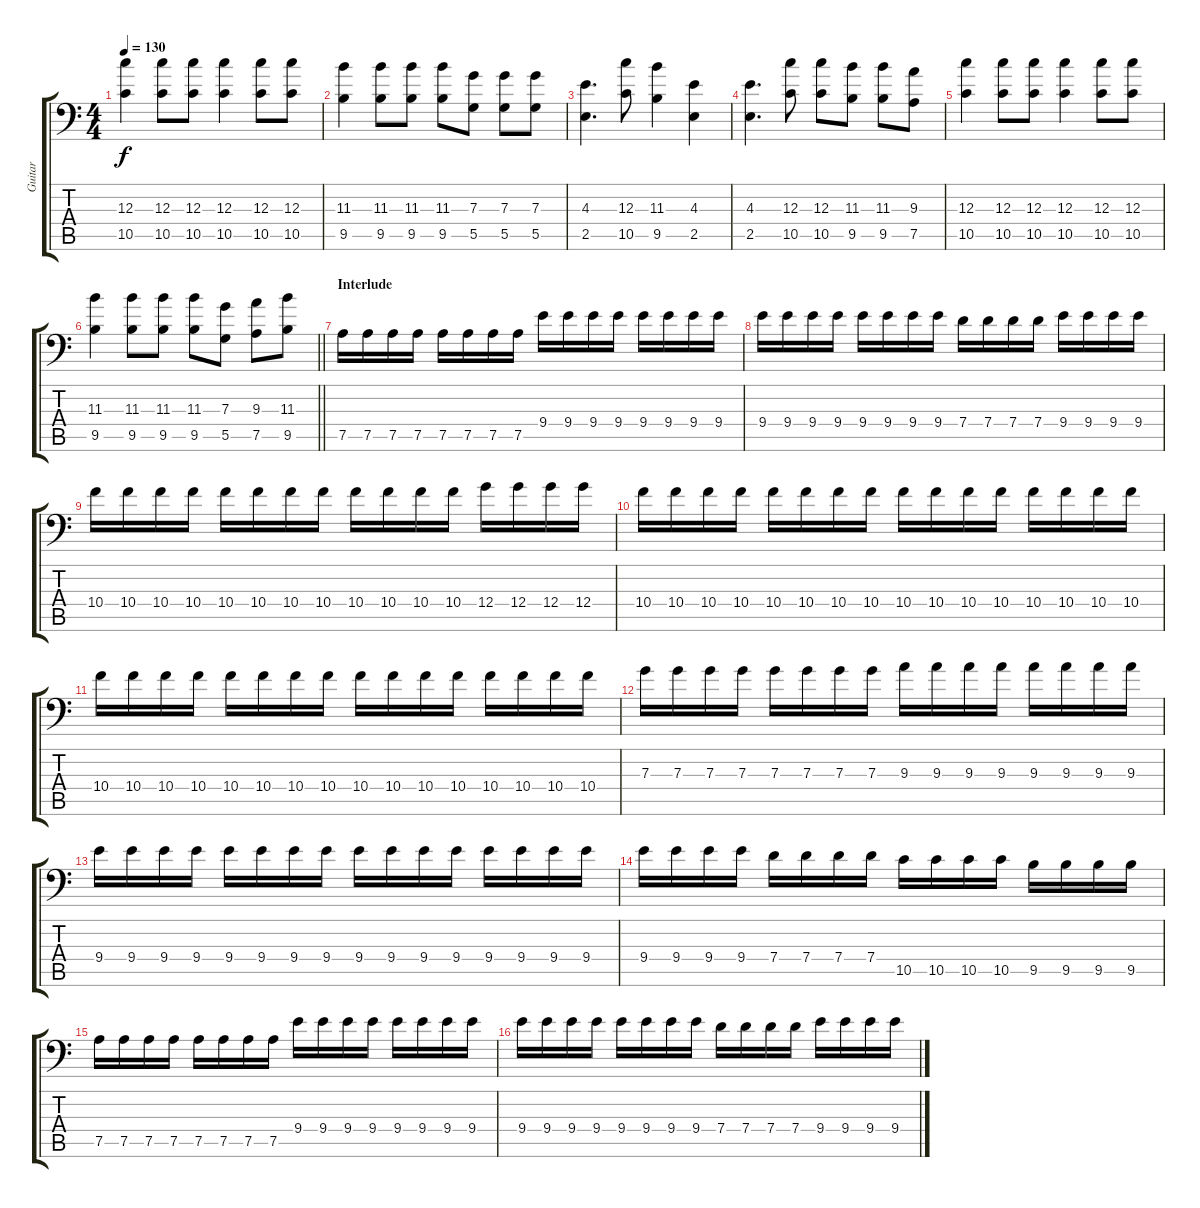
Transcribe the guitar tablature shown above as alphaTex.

\track ("Guitar" "Guitar") {instrument overdrivenguitar}
\staff {score tabs}
\tuning (A3 E3 C3 G2 D2 A1) {hide}
\ts (4 4)
\tempo 130
\clef f4
\ks c
(12.3 10.5).4{dy f} (12.3 10.5).8 (12.3 10.5).8 (12.3 10.5).4 (12.3 10.5).8 (12.3 10.5).8 |
(11.3 9.5).4 (11.3 9.5).8 (11.3 9.5).8 (11.3 9.5).8 (7.3 5.5).8 (7.3 5.5).8 (7.3 5.5).8 |
(4.3 2.5).4{d} (12.3 10.5).8 (11.3 9.5).4 (4.3 2.5).4 |
(4.3 2.5).4{d} (12.3 10.5).8 (12.3 10.5).8 (11.3 9.5).8 (11.3 9.5).8 (9.3 7.5).8 |
(12.3 10.5).4 (12.3 10.5).8 (12.3 10.5).8 (12.3 10.5).4 (12.3 10.5).8 (12.3 10.5).8 |
\barLineRight lightlight
(11.3 9.5).4 (11.3 9.5).8 (11.3 9.5).8 (11.3 9.5).8 (7.3 5.5).8 (9.3 7.5).8 (11.3 9.5).8 |
\section ("" "Interlude")
7.5.16 7.5.16 7.5.16 7.5.16 7.5.16 7.5.16 7.5.16 7.5.16 9.4.16 9.4.16 9.4.16 9.4.16 9.4.16 9.4.16 9.4.16 9.4.16 |
9.4.16 9.4.16 9.4.16 9.4.16 9.4.16 9.4.16 9.4.16 9.4.16 7.4.16 7.4.16 7.4.16 7.4.16 9.4.16 9.4.16 9.4.16 9.4.16 |
10.4.16 10.4.16 10.4.16 10.4.16 10.4.16 10.4.16 10.4.16 10.4.16 10.4.16 10.4.16 10.4.16 10.4.16 12.4.16 12.4.16 12.4.16 12.4.16 |
10.4.16 10.4.16 10.4.16 10.4.16 10.4.16 10.4.16 10.4.16 10.4.16 10.4.16 10.4.16 10.4.16 10.4.16 10.4.16 10.4.16 10.4.16 10.4.16 |
10.4.16 10.4.16 10.4.16 10.4.16 10.4.16 10.4.16 10.4.16 10.4.16 10.4.16 10.4.16 10.4.16 10.4.16 10.4.16 10.4.16 10.4.16 10.4.16 |
7.3.16 7.3.16 7.3.16 7.3.16 7.3.16 7.3.16 7.3.16 7.3.16 9.3.16 9.3.16 9.3.16 9.3.16 9.3.16 9.3.16 9.3.16 9.3.16 |
9.4.16 9.4.16 9.4.16 9.4.16 9.4.16 9.4.16 9.4.16 9.4.16 9.4.16 9.4.16 9.4.16 9.4.16 9.4.16 9.4.16 9.4.16 9.4.16 |
9.4.16 9.4.16 9.4.16 9.4.16 7.4.16 7.4.16 7.4.16 7.4.16 10.5.16 10.5.16 10.5.16 10.5.16 9.5.16 9.5.16 9.5.16 9.5.16 |
7.5.16 7.5.16 7.5.16 7.5.16 7.5.16 7.5.16 7.5.16 7.5.16 9.4.16 9.4.16 9.4.16 9.4.16 9.4.16 9.4.16 9.4.16 9.4.16 |
9.4.16 9.4.16 9.4.16 9.4.16 9.4.16 9.4.16 9.4.16 9.4.16 7.4.16 7.4.16 7.4.16 7.4.16 9.4.16 9.4.16 9.4.16 9.4.16
